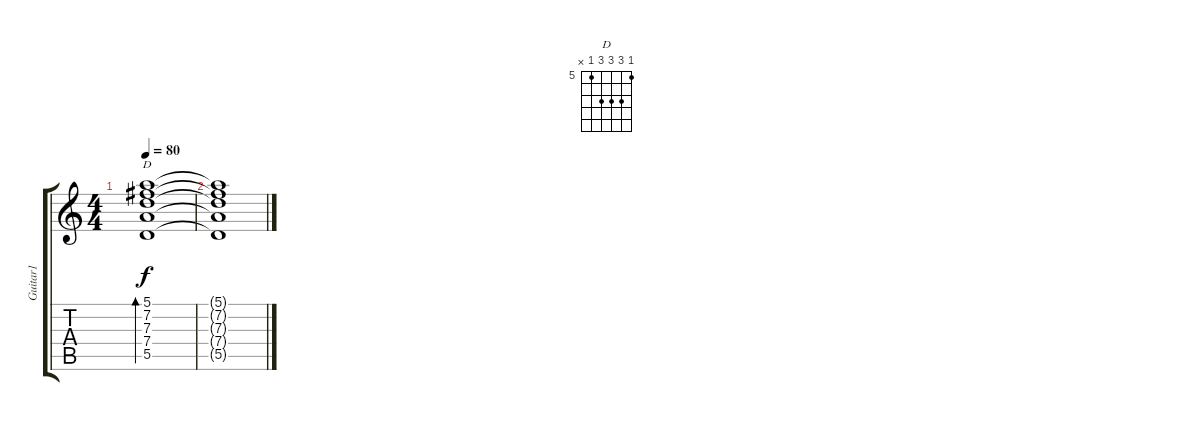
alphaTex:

\track ("Guitar1" "Guitar1") {instrument acousticguitarsteel}
\staff {score tabs}
\tuning (E4 B3 G3 D3 A2 E2) {hide}
\chord ("D" 5 7 7 7 5 x) {firstfret 5}
\ts (4 4)
\tempo 80
\clef g2
\ks c
(5.1 7.2 7.3 7.4 5.5).1{bd 60 ch "D" dy f} |
(5.1{t} 7.2{t} 7.3{t} 7.4{t} 5.5{t}).1
